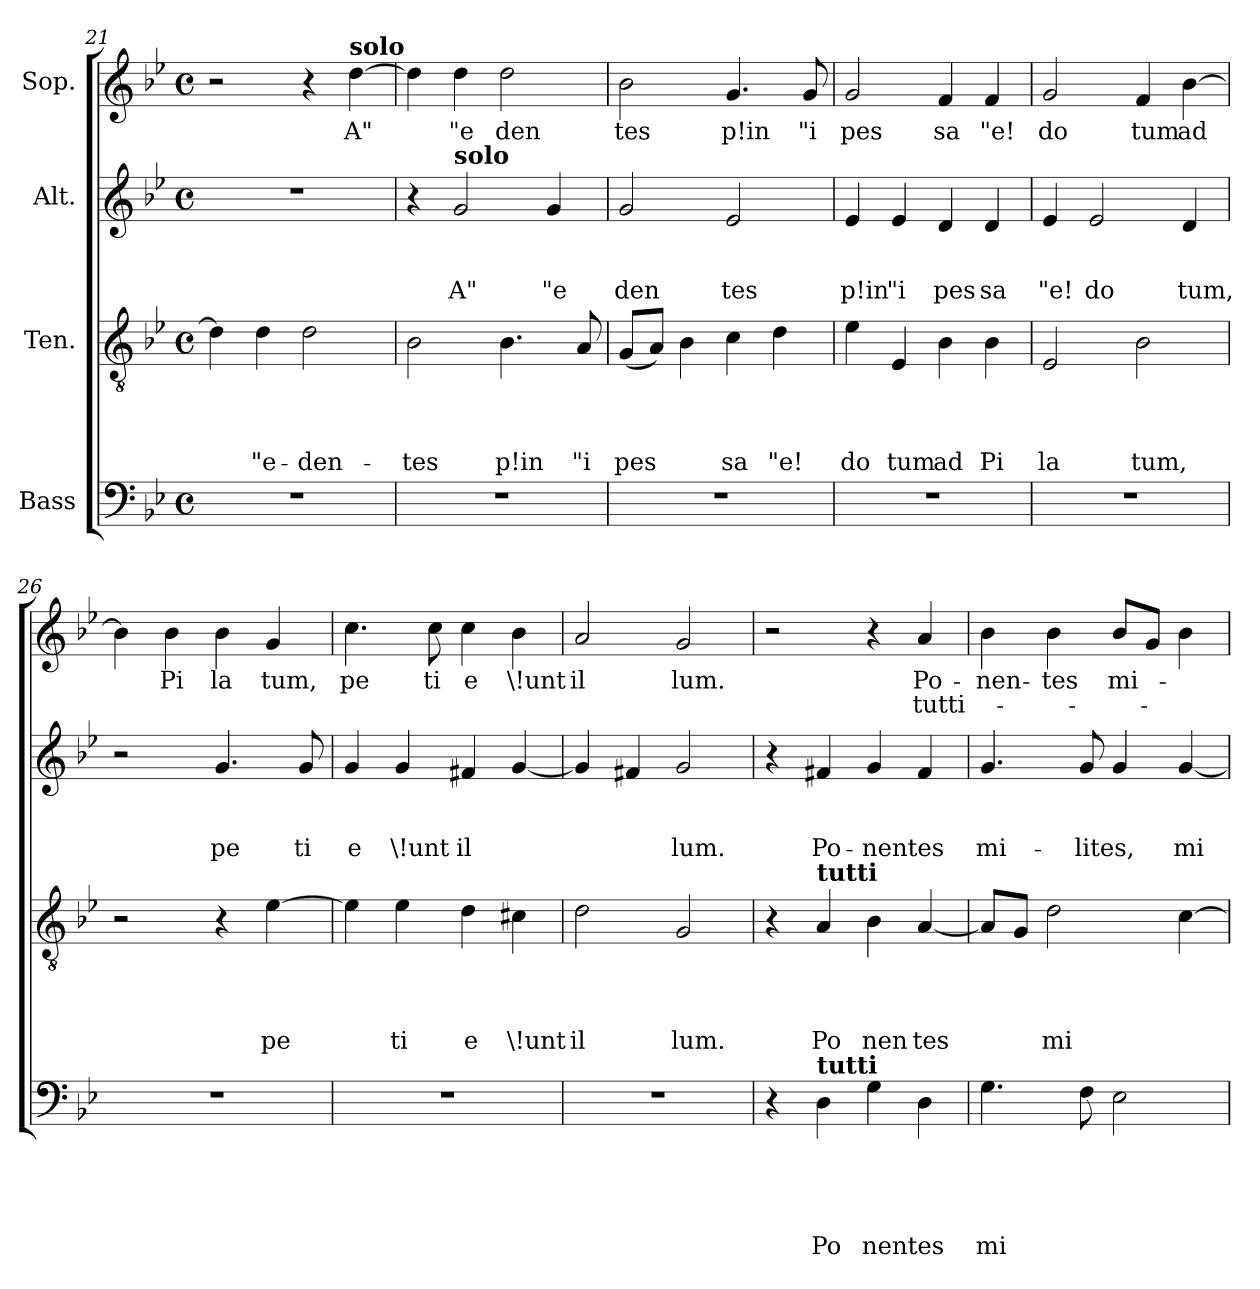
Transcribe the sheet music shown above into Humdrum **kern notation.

**kern	**text	**text	**text	**text	**text	**kern	**text	**text	**text	**text	**kern	**text	**text	**text	**kern	**text	**text
*part4	*part4	*part4	*part4	*part4	*part4	*part3	*part3	*part3	*part3	*part3	*part2	*part2	*part2	*part2	*part1	*part1	*part1
*staff4	*staff4	*staff4	*staff4	*staff4	*staff4	*staff3	*staff3	*staff3	*staff3	*staff3	*staff2	*staff2	*staff2	*staff2	*staff1	*staff1	*staff1
*I"Bass	*	*	*	*	*	*I"Ten.	*	*	*	*	*I"Alt.	*	*	*	*I"Sop.	*	*
*clefF4	*	*	*	*	*	*clefGv2	*	*	*	*	*clefG2	*	*	*	*clefG2	*	*
*k[b-e-]	*	*	*	*	*	*k[b-e-]	*	*	*	*	*k[b-e-]	*	*	*	*k[b-e-]	*	*
*B-:	*	*	*	*	*	*B-:	*	*	*	*	*B-:	*	*	*	*B-:	*	*
*M4/4	*	*	*	*	*	*M4/4	*	*	*	*	*M4/4	*	*	*	*M4/4	*	*
*met(c)	*	*	*	*	*	*met(c)	*	*	*	*	*met(c)	*	*	*	*met(c)	*	*
=21	=21	=21	=21	=21	=21	=21	=21	=21	=21	=21	=21	=21	=21	=21	=21	=21	=21
1r	.	.	.	.	.	4d\]	.	.	.	.	1r	.	.	.	2r	.	.
!	!	!	!	!	!	!	!	!	!	!LO:LY:b	!	!	!	!	!	!	!
.	.	.	.	.	.	4d\	.	.	.	-"e-	.	.	.	.	.	.	.
!	!	!	!	!	!	!	!	!	!	!LO:LY:b	!	!	!	!	!	!	!
.	.	.	.	.	.	2d\	.	.	.	-den-	.	.	.	.	4r	.	.
!	!	!	!	!	!	!	!	!	!	!	!	!	!	!	!LO:TX:a:B:t=solo	!	!
!	!	!	!	!	!	!	!	!	!	!	!	!	!	!	!	!LO:LY:b	!
.	.	.	.	.	.	.	.	.	.	.	.	.	.	.	[<4dd\	A"	.
!!LO:LB:g=z
=22	=22	=22	=22	=22	=22	=22	=22	=22	=22	=22	=22	=22	=22	=22	=22	=22	=22
!	!	!	!	!	!	!	!	!	!	!LO:LY:b	!	!	!	!	!	!	!
1r	.	.	.	.	.	2B-\	.	.	.	-tes	4r	.	.	.	4dd\]	.	.
!	!	!	!	!	!	!	!	!	!	!	!LO:TX:a:B:t=solo	!	!	!	!	!	!
!	!	!	!	!	!	!	!	!	!	!	!	!	!	!LO:LY:b	!	!LO:LY:b	!
.	.	.	.	.	.	.	.	.	.	.	2g/	.	.	A"	4dd\	"e	.
!	!	!	!	!	!	!	!	!	!	!LO:LY:b	!	!	!	!	!	!LO:LY:b	!
.	.	.	.	.	.	4.B-\	.	.	.	p!in	.	.	.	.	2dd\	den	.
!	!	!	!	!	!	!	!	!	!	!	!	!	!	!LO:LY:b	!	!	!
.	.	.	.	.	.	.	.	.	.	.	4g/	.	.	"e	.	.	.
!	!	!	!	!	!	!	!	!	!	!LO:LY:b	!	!	!	!	!	!	!
.	.	.	.	.	.	8A/	.	.	.	"i	.	.	.	.	.	.	.
=23	=23	=23	=23	=23	=23	=23	=23	=23	=23	=23	=23	=23	=23	=23	=23	=23	=23
!	!	!	!	!	!	!	!	!	!	!LO:LY:b	!	!	!	!LO:LY:b	!	!LO:LY:b	!
1r	.	.	.	.	.	(>8G/L	.	.	.	pes	2g/	.	.	den	2b-\	tes	.
.	.	.	.	.	.	8A/J)	.	.	.	.	.	.	.	.	.	.	.
.	.	.	.	.	.	4B-\	.	.	.	.	.	.	.	.	.	.	.
!	!	!	!	!	!	!	!	!	!	!LO:LY:b	!	!	!	!LO:LY:b	!	!LO:LY:b	!
.	.	.	.	.	.	4c\	.	.	.	sa	2e-/	.	.	tes	4.g/	p!in	.
!	!	!	!	!	!	!	!	!	!	!LO:LY:b	!	!	!	!	!	!	!
.	.	.	.	.	.	4d\	.	.	.	"e!	.	.	.	.	.	.	.
!	!	!	!	!	!	!	!	!	!	!	!	!	!	!	!	!LO:LY:b	!
.	.	.	.	.	.	.	.	.	.	.	.	.	.	.	8g/	"i	.
=24	=24	=24	=24	=24	=24	=24	=24	=24	=24	=24	=24	=24	=24	=24	=24	=24	=24
!	!	!	!	!	!	!	!	!	!	!LO:LY:b	!	!	!	!LO:LY:b	!	!LO:LY:b	!
1r	.	.	.	.	.	4e-\	.	.	.	do	4e-/	.	.	p!in	2g/	pes	.
!	!	!	!	!	!	!	!	!	!	!LO:LY:b	!	!	!	!LO:LY:b	!	!	!
.	.	.	.	.	.	4E-/	.	.	.	tum	4e-/	.	.	"i	.	.	.
!	!	!	!	!	!	!	!	!	!	!LO:LY:b	!	!	!	!LO:LY:b	!	!LO:LY:b	!
.	.	.	.	.	.	4B-\	.	.	.	ad	4d/	.	.	pes	4f/	sa	.
!	!	!	!	!	!	!	!	!	!	!LO:LY:b	!	!	!	!LO:LY:b	!	!LO:LY:b	!
.	.	.	.	.	.	4B-\	.	.	.	Pi	4d/	.	.	sa	4f/	"e!	.
=25	=25	=25	=25	=25	=25	=25	=25	=25	=25	=25	=25	=25	=25	=25	=25	=25	=25
!	!	!	!	!	!	!	!	!	!	!LO:LY:b	!	!	!	!LO:LY:b	!	!LO:LY:b	!
1r	.	.	.	.	.	2E-/	.	.	.	la	4e-/	.	.	"e!	2g/	do	.
!	!	!	!	!	!	!	!	!	!	!	!	!	!	!LO:LY:b	!	!	!
.	.	.	.	.	.	.	.	.	.	.	2e-/	.	.	do	.	.	.
!	!	!	!	!	!	!	!	!	!	!LO:LY:b	!	!	!	!	!	!LO:LY:b	!
.	.	.	.	.	.	2B-\	.	.	.	tum,	.	.	.	.	4f/	tum	.
!	!	!	!	!	!	!	!	!	!	!	!	!	!	!LO:LY:b	!	!LO:LY:b	!
.	.	.	.	.	.	.	.	.	.	.	4d/	.	.	tum,	[>4b-\	ad	.
=26	=26	=26	=26	=26	=26	=26	=26	=26	=26	=26	=26	=26	=26	=26	=26	=26	=26
1r	.	.	.	.	.	2r	.	.	.	.	2r	.	.	.	4b-\]	.	.
!	!	!	!	!	!	!	!	!	!	!	!	!	!	!	!	!LO:LY:b	!
.	.	.	.	.	.	.	.	.	.	.	.	.	.	.	4b-\	Pi	.
!	!	!	!	!	!	!	!	!	!	!	!	!	!	!LO:LY:b	!	!LO:LY:b	!
.	.	.	.	.	.	4r	.	.	.	.	4.g/	.	.	pe	4b-\	la	.
!	!	!	!	!	!	!	!	!	!	!LO:LY:b	!	!	!	!	!	!LO:LY:b	!
.	.	.	.	.	.	[>4e-\	.	.	.	pe	.	.	.	.	4g/	tum,	.
!	!	!	!	!	!	!	!	!	!	!	!	!	!	!LO:LY:b	!	!	!
.	.	.	.	.	.	.	.	.	.	.	8g/	.	.	ti	.	.	.
=27	=27	=27	=27	=27	=27	=27	=27	=27	=27	=27	=27	=27	=27	=27	=27	=27	=27
!	!	!	!	!	!	!	!	!	!	!	!	!	!	!LO:LY:b	!	!LO:LY:b	!
1r	.	.	.	.	.	4e-\]	.	.	.	.	4g/	.	.	e	4.cc\	pe	.
!	!	!	!	!	!	!	!	!	!	!LO:LY:b	!	!	!	!LO:LY:b	!	!	!
.	.	.	.	.	.	4e-\	.	.	.	ti	4g/	.	.	\!unt	.	.	.
!	!	!	!	!	!	!	!	!	!	!	!	!	!	!	!	!LO:LY:b	!
.	.	.	.	.	.	.	.	.	.	.	.	.	.	.	8cc\	ti	.
!	!	!	!	!	!	!	!	!	!	!LO:LY:b	!	!	!	!LO:LY:b	!	!LO:LY:b	!
.	.	.	.	.	.	4d\	.	.	.	e	4f#X/	.	.	il	4cc\	e	.
!	!	!	!	!	!	!	!	!	!	!LO:LY:b	!	!	!	!	!	!LO:LY:b	!
.	.	.	.	.	.	4c#X\	.	.	.	\!unt	[<4g/	.	.	.	4b-\	\!unt	.
=28	=28	=28	=28	=28	=28	=28	=28	=28	=28	=28	=28	=28	=28	=28	=28	=28	=28
!	!	!	!	!	!	!	!	!	!	!LO:LY:b	!	!	!	!	!	!LO:LY:b	!
1r	.	.	.	.	.	2d\	.	.	.	il	4g/]	.	.	.	2a/	il	.
.	.	.	.	.	.	.	.	.	.	.	4f#X/	.	.	.	.	.	.
!	!	!	!	!	!	!	!	!	!	!LO:LY:b	!	!	!	!LO:LY:b	!	!LO:LY:b	!
.	.	.	.	.	.	2G/	.	.	.	lum.	2g/	.	.	lum.	2g/	lum.	.
!!LO:PB:g=z
=29	=29	=29	=29	=29	=29	=29	=29	=29	=29	=29	=29	=29	=29	=29	=29	=29	=29
4r	.	.	.	.	.	4r	.	.	.	.	4r	.	.	.	2r	.	.
!	!	!	!	!	!	!LO:TX:a:B:t=tutti	!	!	!	!	!	!	!	!	!	!	!
!LO:TX:a:B:t=tutti	!	!	!	!	!	!	!	!	!	!	!	!	!	!	!	!	!
!	!	!	!	!	!LO:LY:b	!	!	!	!	!LO:LY:b	!	!	!	!LO:LY:b	!	!	!
4D\	.	.	.	.	Po	4A/	.	.	.	Po	4f#X/	.	.	Po-	.	.	.
!	!	!	!	!	!LO:LY:b	!	!	!	!	!LO:LY:b	!	!	!	!LO:LY:b	!	!	!
4G\	.	.	.	.	nentes	4B-\	.	.	.	nen	4g/	.	.	-nentes	4r	.	.
!	!	!	!	!	!	!	!	!	!	!LO:LY:b	!	!	!	!	!	!LO:LY:b	!LO:LY:b
4D\	.	.	.	.	.	[<4A/	.	.	.	tes	4f#/	.	.	.	4a/	Po-	tutti-
=30	=30	=30	=30	=30	=30	=30	=30	=30	=30	=30	=30	=30	=30	=30	=30	=30	=30
!	!	!	!	!	!LO:LY:b	!	!	!	!	!	!	!	!	!LO:LY:b	!	!LO:LY:b	!
4.G\	.	.	.	.	mi	8A/L]	.	.	.	.	4.g/	.	.	mi-	4b-\	-nen-	.
.	.	.	.	.	.	8G/J	.	.	.	.	.	.	.	.	.	.	.
!	!	!	!	!	!	!	!	!	!	!LO:LY:b	!	!	!	!	!	!LO:LY:b	!
.	.	.	.	.	.	2d\	.	.	.	mi	.	.	.	.	4b-\	-tes	.
!	!	!	!	!	!	!	!	!	!	!	!	!	!	!LO:LY:b	!	!	!
8F\	.	.	.	.	.	.	.	.	.	.	8g/	.	.	-lites,	.	.	.
!	!	!	!	!	!	!	!	!	!	!	!	!	!	!	!	!LO:LY:b	!
2E-\	.	.	.	.	.	.	.	.	.	.	4g/	.	.	.	8b-/L	mi-	.
.	.	.	.	.	.	.	.	.	.	.	.	.	.	.	8g/J	.	.
!	!	!	!	!	!	!	!	!	!	!	!	!	!	!LO:LY:b	!	!	!
.	.	.	.	.	.	[>4c\	.	.	.	.	[<4g/	.	.	mi-	4b-\	.	.
=	=	=	=	=	=	=	=	=	=	=	=	=	=	=	=	=	=
*-	*-	*-	*-	*-	*-	*-	*-	*-	*-	*-	*-	*-	*-	*-	*-	*-	*-
